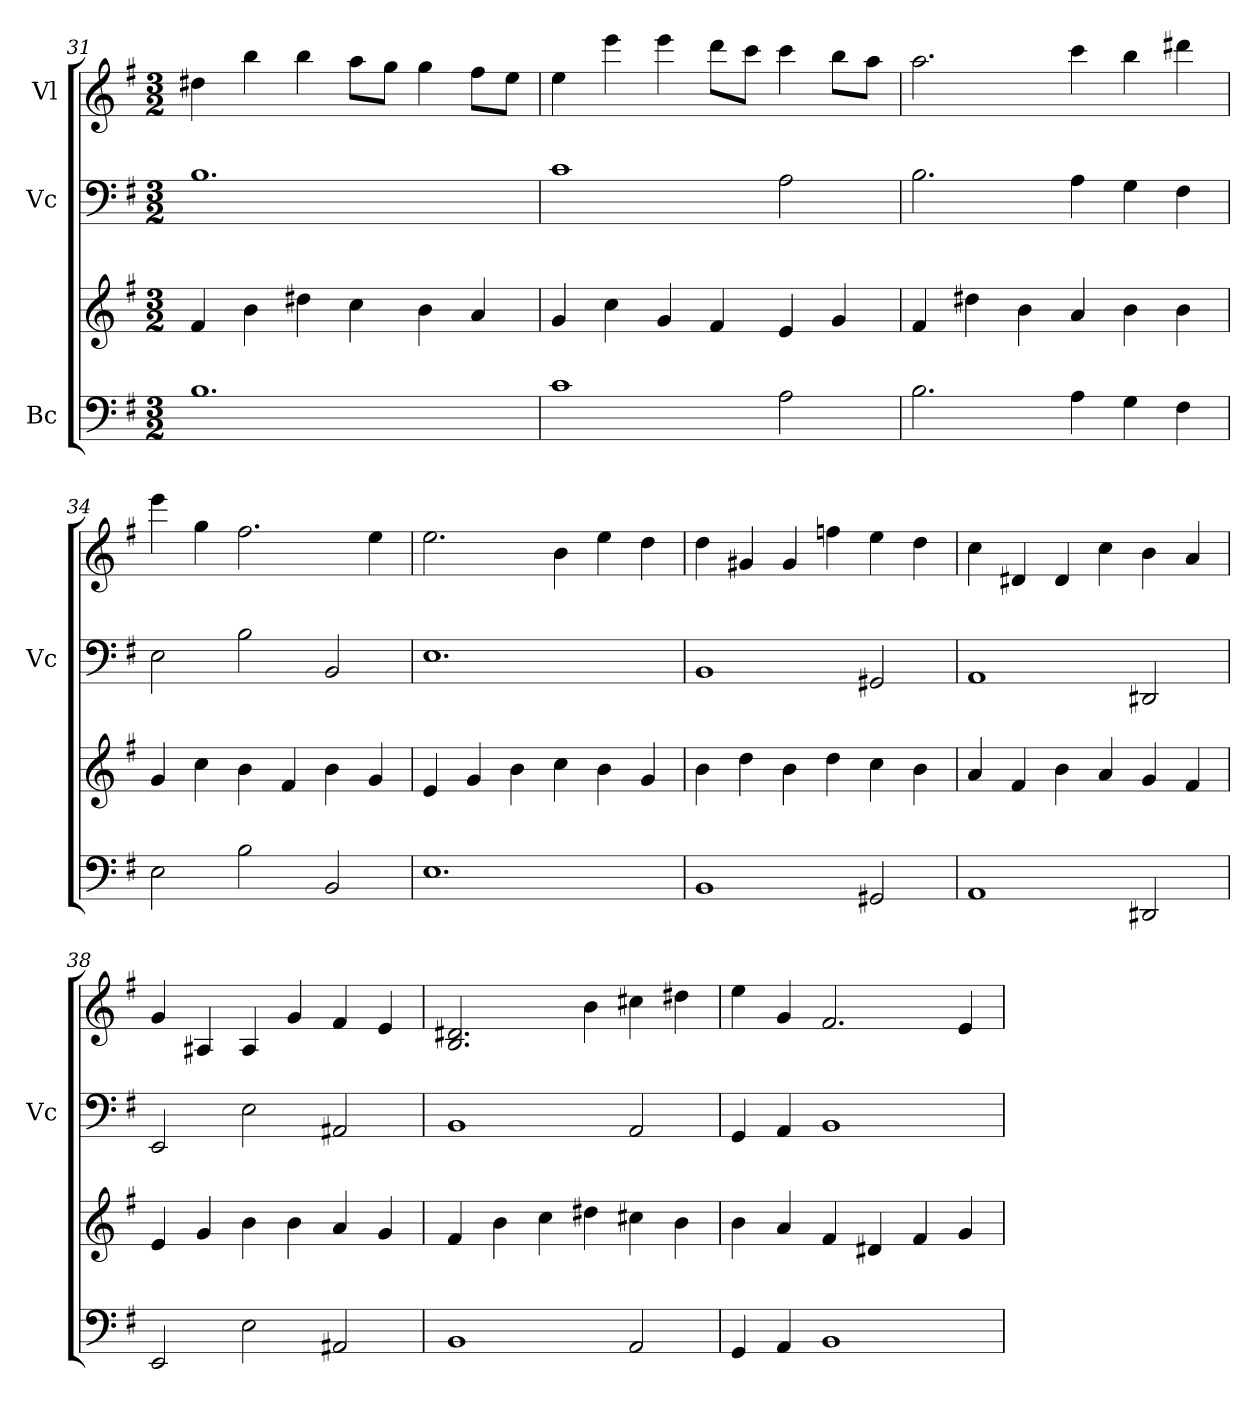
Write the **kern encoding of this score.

**kern	**kern	**kern	**kern
*part3	*part3	*part2	*part1
*staff4	*staff3	*staff2	*staff1
*I"Bc	*	*I"Vc	*I"Vl
*	*	*I'Vc	*
!!LO:LB:g=z
*clefF4	*clefG2	*clefF4	*clefG2
*k[f#]	*k[f#]	*k[f#]	*k[f#]
*M3/2	*M3/2	*M3/2	*M3/2
=31	=31	=31	=31
1.B	4f#/	1.B	4dd#X\
.	4b\	.	4bb\
.	4dd#X\	.	4bb\
.	4cc\	.	8aa\L
.	.	.	8gg\J
.	4b\	.	4gg\
.	4a/	.	8ff#\L
.	.	.	8ee\J
=32	=32	=32	=32
1c	4g/	1c	4ee\
.	4cc\	.	4eee\
.	4g/	.	4eee\
.	4f#/	.	8ddd\L
.	.	.	8ccc\J
2A\	4e/	2A\	4ccc\
.	4g/	.	8bb\L
.	.	.	8aa\J
=33	=33	=33	=33
2.B\	4f#/	2.B\	2.aa\
.	4dd#X\	.	.
.	4b\	.	.
4A\	4a/	4A\	4ccc\
4G\	4b\	4G\	4bb\
4F#\	4b\	4F#\	4ddd#X\
=34	=34	=34	=34
2E\	4g/	2E\	4eee\
.	4cc\	.	4gg\
2B\	4b\	2B\	2.ff#\
.	4f#/	.	.
2BB/	4b\	2BB/	.
.	4g/	.	4ee\
=35	=35	=35	=35
1.E	4e/	1.E	2.ee\
.	4g/	.	.
.	4b\	.	.
.	4cc\	.	4b\
.	4b\	.	4ee\
.	4g/	.	4dd\
=36	=36	=36	=36
1BB	4b\	1BB	4dd\
.	4dd\	.	4g#X/
.	4b\	.	4g#/
.	4dd\	.	4ffn\
2GG#X/	4cc\	2GG#X/	4ee\
.	4b\	.	4dd\
!!LO:LB:g=z
=37	=37	=37	=37
1AA	4a/	1AA	4cc\
.	4f#/	.	4d#X/
.	4b\	.	4d#/
.	4a/	.	4cc\
2DD#X/	4g/	2DD#X/	4b\
.	4f#/	.	4a/
=38	=38	=38	=38
2EE/	4e/	2EE/	4g/
.	4g/	.	4A#X/
2E\	4b\	2E\	4A#/
.	4b\	.	4g/
2AA#X/	4a/	2AA#X/	4f#/
.	4g/	.	4e/
=39	=39	=39	=39
1BB	4f#/	1BB	2.B/ 2.d#X/
.	4b\	.	.
.	4cc\	.	.
.	4dd#X\	.	4b\
2AA/	4cc#X\	2AA/	4cc#X\
.	4b\	.	4dd#X\
=40	=40	=40	=40
4GG/	4b\	4GG/	4ee\
4AA/	4a/	4AA/	4g/
1BB	4f#/	1BB	2.f#/
.	4d#X/	.	.
.	4f#/	.	.
.	4g/	.	4e/
=	=	=	=
*-	*-	*-	*-
